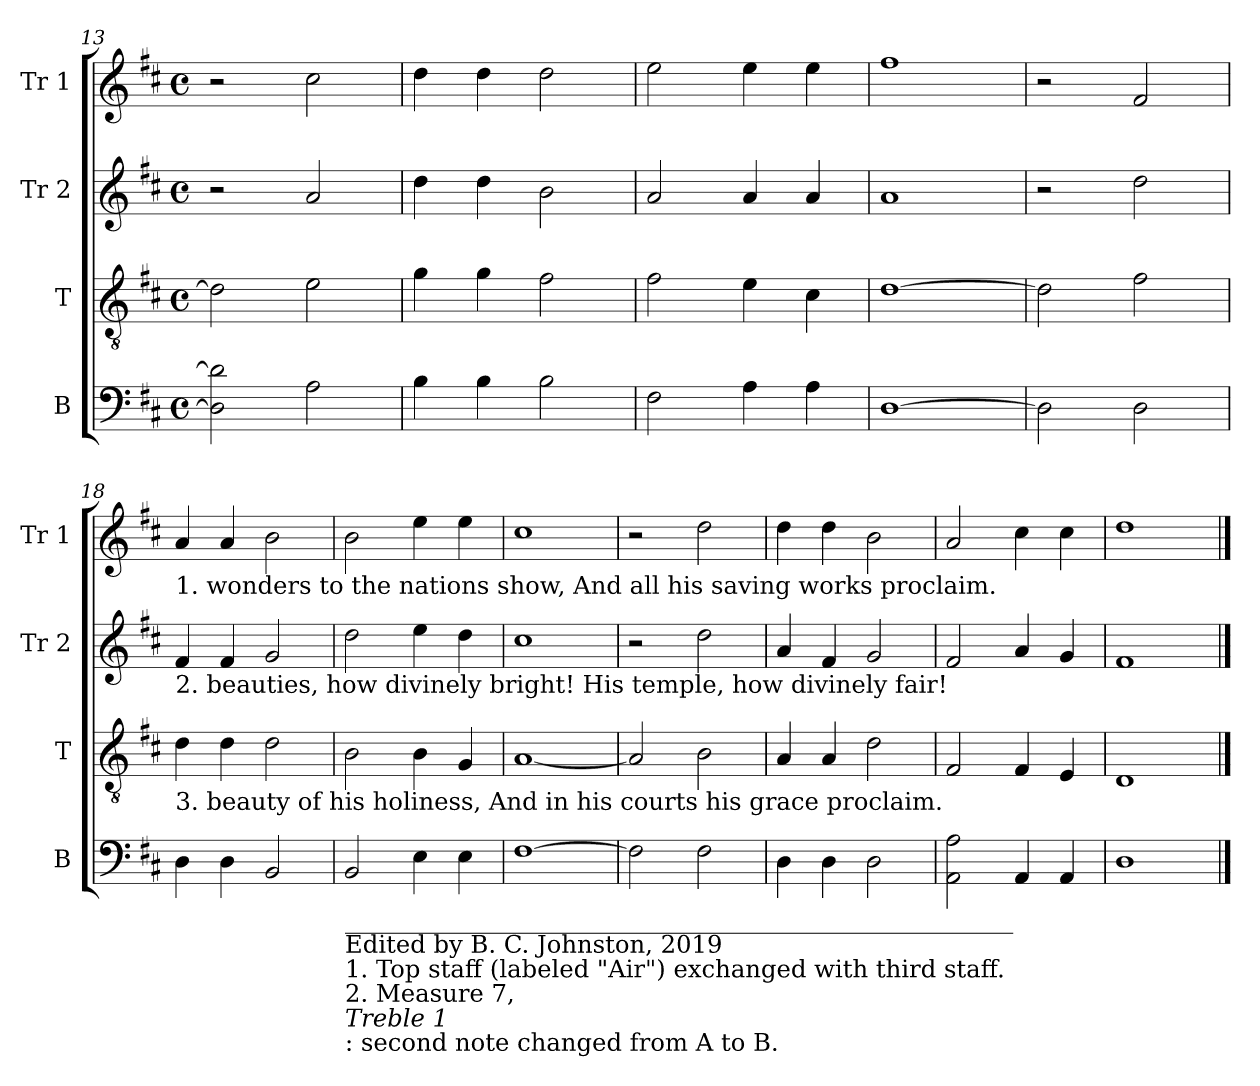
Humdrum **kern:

**kern	**kern	**kern	**kern
*part4	*part3	*part2	*part1
*staff4	*staff3	*staff2	*staff1
*I"B	*I"T	*I"Tr 2	*I"Tr 1
*I'B	*I'T	*I'Tr 2	*I'Tr 1
*clefF4	*clefGv2	*clefG2	*clefG2
*k[f#c#]	*k[f#c#]	*k[f#c#]	*k[f#c#]
*M4/4	*M4/4	*M4/4	*M4/4
*met(c)	*met(c)	*met(c)	*met(c)
=13	=13	=13	=13
2D!\] 2d!\]	2d!\]	2r	2r
2A!\	2e!\	2a!/	2cc#!\
=14	=14	=14	=14
4B!\	4g!\	4dd!\	4dd!\
4B!\	4g!\	4dd!\	4dd!\
2B!\	2f#!\	2b!\	2dd!\
=15	=15	=15	=15
2F#!\	2f#!\	2a!/	2ee!\
4A!\	4e!\	4a!/	4ee!\
4A!\	4c#!\	4a!/	4ee!\
=16	=16	=16	=16
[1D!	[1d!	1a!	1ff#!
=17	=17	=17	=17
2D!\]	2d!\]	2r	2r
2D!\	2f#!\	2dd!\	2f#!/
!!LO:LB:g=z
=18	=18	=18	=18
!	!	!	!LO:TX:b:t=1. wonders to the nations show,       And  all  his  saving works  proclaim.
!	!	!LO:TX:b:t=2. beauties, how divinely bright!        His   temple, how  divinely    fair!	!
!	!LO:TX:b:t=3. beauty of     his      holiness,          And in his courts his grace proclaim.	!	!
4D!\	4d!\	4f#!/	4a!/
4D!\	4d!\	4f#!/	4a!/
2BB!/	2d!\	2g!/	2b!\
=19	=19	=19	=19
!LO:TX:b:t=_______________________________________________________	!	!	!
!LO:TX:b:t=Edited by B. C. Johnston, 2019	!	!	!
!LO:TX:b:t=1. Top staff (labeled "Air") exchanged with third staff.	!	!	!
!LO:TX:b:t=2. Measure 7,	!	!	!
!LO:TX:b:i:t=Treble 1	!	!	!
!LO:TX:b:t=&colon; second note changed from A to B.	!	!	!
2BB!/	2B!\	2dd!\	2b!\
4E!\	4B!\	4ee!\	4ee!\
4E!\	4G!/	4dd!\	4ee!\
=20	=20	=20	=20
[1F#!	[1A!	1cc#!	1cc#!
=21	=21	=21	=21
2F#!\]	2A!/]	2r	2r
2F#!\	2B!\	2dd!\	2dd!\
=22	=22	=22	=22
4D!\	4A!/	4a!/	4dd!\
4D!\	4A!/	4f#!/	4dd!\
2D!\	2d!\	2g!/	2b!\
=23	=23	=23	=23
2AA!\ 2A!\	2F#!/	2f#!/	2a!/
4AA!/	4F#!/	4a!/	4cc#!\
4AA!/	4E!/	4g!/	4cc#!\
=24	=24	=24	=24
1D!	1D!	1f#!	1dd!
==	==	==	==
*-	*-	*-	*-
